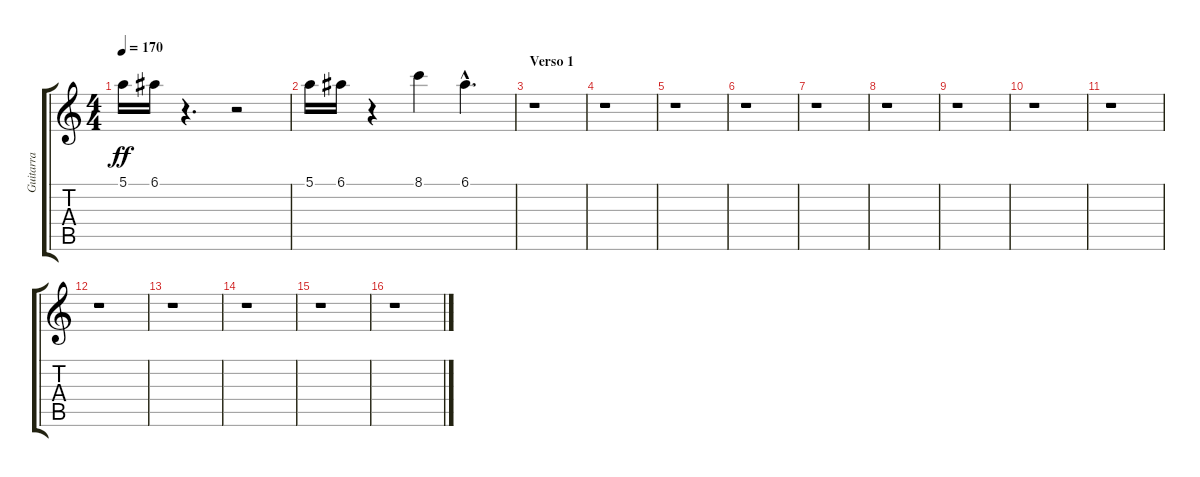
\track ("Guitarra" "Guitarra") {instrument distortionguitar}
\staff {score tabs}
\tuning (E4 B3 G3 D3 A2 E2) {hide}
\ts (4 4)
\tempo 170
\clef g2
\ks c
5.1.16{dy ff} 6.1.16 r.4{d} r.2 |
5.1.16 6.1.16 r.4 8.1.4 6.1{hac}.4{d} |
\section ("" "Verso 1")
r.1{balance 8} |
r.1 |
r.1 |
r.1 |
r.1 |
r.1 |
r.1 |
r.1 |
r.1 |
r.1 |
r.1 |
r.1 |
r.1 |
r.1
